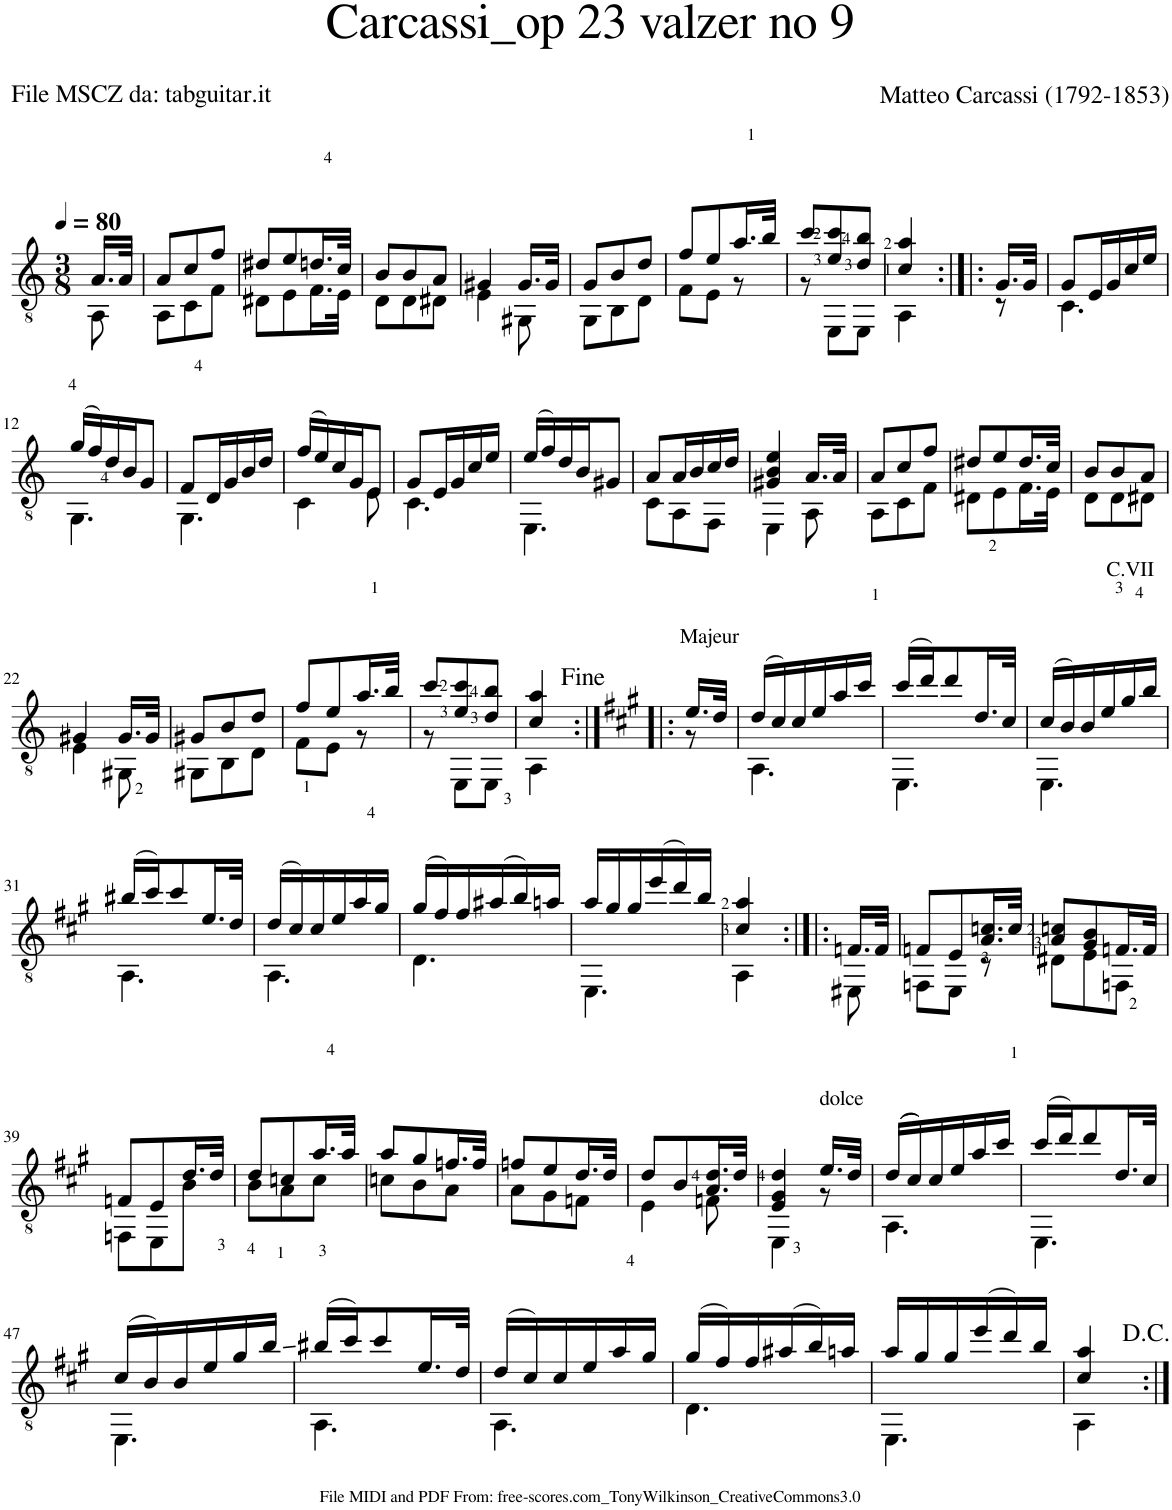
**kern
*part1
*staff1
*I"Guitar
*I'Guit.
*clefGv2
*k[]
*M3/8
*MM80
=1
*^
16.A/LL	8AA\
32A/JJk	.
=2	=2
8A/L	8AA\L
8c/	8C\
8f/J	8F\J
=3	=3
8d#X/L	8D#X\L
8e/	8E\
16.dn/L	16.F\L
32c/JJk	32E\JJk
=4	=4
8B/L	8D\L
8B/	8D\
8A/J	8D#X\J
=5	=5
4G#X/	4E\
16.G#/LL	8GG#X\
32G#/JJk	.
=6	=6
8G/L	8GG\L
8B/	8BB\
8d/J	8D\J
=7	=7
8f/L	8F\L
8e/	8E\J
16.a/L	8r
32b/JJk	.
=8	=8
8cc/L	8r
8e/ 8cc/	8EE\L
8d/ 8b/J	8EE\J
=9	=9
4c/ 4a/	4AA\
=10:|!|:	=10:|!|:
16.G/LL	8r
32G/JJk	.
=11	=11
8G/L	4.C\
16E/L	.
16G/	.
16c/	.
16e/JJ	.
!!LO:LB:g=z	!!
=12	=12
(16g/LL	4.GG\
16f/)	.
16d/	.
16B/J	.
8G/J	.
=13	=13
8F/L	4.GG\
16D/L	.
16G/	.
16B/	.
16d/JJ	.
=14	=14
(16f/LL	4C\
16e/)	.
16c/	.
16G/J	.
8E/J	8E\
=15	=15
8G/L	4.C\
16E/L	.
16G/	.
16c/	.
16e/JJ	.
=16	=16
(16e/LL	4.EE\
16f/)	.
16d/	.
16B/J	.
8G#X/J	.
=17	=17
8A/L	8C\L
16A/L	8AA\
16B/	.
16c/	8FF\J
16d/JJ	.
=18	=18
4G#X/ 4B/ 4e/	4EE\
16.A/LL	8AA\
32A/JJk	.
=19	=19
8A/L	8AA\L
8c/	8C\
8f/J	8F\J
=20	=20
8d#X/L	8D#X\L
8e/	8E\
16.d#/L	16.F\L
32c/JJk	32E\JJk
=21	=21
8B/L	8D\L
8B/	8D\
8A/J	8D#X\J
!!LO:LB:g=z	!!
=22	=22
4G#X/	4E\
16.G#/LL	8GG#X\
32G#/JJk	.
=23	=23
8G#X/L	8GG#X\L
8B/	8BB\
8d/J	8D\J
=24	=24
8f/L	8F\L
8e/	8E\J
16.a/L	8r
32b/JJk	.
=25	=25
8cc/L	8r
8e/ 8cc/	8EE\L
8d/ 8b/J	8EE\J
=26	=26
4c/ 4a/	4AA\
=27:|!|:	=27:|!|:
*k[f#c#g#]	*
!LO:TX:a:t=Majeur	!
16.e/LL	8r
32d/JJk	.
=28	=28
(16d/LL	4.AA\
16c#/)	.
16c#/	.
16e/	.
16a/	.
16cc#/JJ	.
=29	=29
(16cc#/LL	4.EE\
16dd/J)	.
8dd/	.
16.d/L	.
32c#/JJk	.
=30	=30
(16c#/LL	4.EE\
16B/)	.
16B/	.
!LO:TX:a:t=C.VII	!
16e/	.
16g#/	.
16b/JJ	.
!!LO:LB:g=z	!!
=31	=31
(16b#X/LL	4.AA\
16cc#/J)	.
8cc#/	.
16.e/L	.
32d/JJk	.
=32	=32
(16d/LL	4.AA\
16c#/)	.
16c#/	.
16e/	.
16a/	.
16g#/JJ	.
=33	=33
(16g#/LL	4.D\
16f#/)	.
16f#/	.
(16a#X/	.
16b/)	.
16an/JJ	.
=34	=34
16a/LL	4.EE\
16g#/	.
16g#/	.
(16ee/	.
16dd/)	.
16b/JJ	.
=35	=35
4c#/ 4a/	4AA\
=36:|!|:	=36:|!|:
16.Fn/LL	8EE#X\
32F/JJk	.
=37	=37
8Fn/L	8FFn\L
8E/	8EE\J
16.A/ 16.cn/L	8r
32c/JJk	.
=38	=38
8A/ 8cn/L	8D#X\L
8G#/ 8B/	8E\
16.Fn/L	8FFn\J
32F/JJk	.
!!LO:LB:g=z	!!
=39	=39
8Fn/L	8FFn\L
8E/	8EE\
16.d/L	8B\J
32d/JJk	.
=40	=40
8d/L	8B\L
8cn/	8A\
16.a/L	8c<\J
32a/JJk	.
=41	=41
8a/L	8cn\L
8g#/	8B\
16.fn/L	8A\J
32f/JJk	.
=42	=42
8fn/L	8A\L
8e/	8G#\
16.d/L	8Fn\J
32d/JJk	.
=43	=43
8d/L	4E\
8B/	.
16.A/ 16.d/L	8Fn\
32d/JJk	.
=44	=44
4E/ 4G#/ 4d/	4EE\
!LO:TX:a:t=dolce	!
16.e/LL	8r
32d/JJk	.
=45	=45
((16d/LL	4.AA\
16c#/))	.
16c#/	.
16e/	.
16a/	.
16cc#/JJ	.
=46	=46
(16cc#/LL	4.EE\
16dd/J)	.
8dd/	.
16.d/L	.
32c#/JJk	.
!!LO:LB:g=z	!!
=47	=47
(16c#/LL	4.EE\
16B/)	.
16B/	.
16e/	.
16g#/	.
16b/JJ	.
=48	=48
(16b#X/LL	4.AA\
16cc#/J)	.
8cc#/	.
16.e/L	.
32d/JJk	.
=49	=49
(16d/LL	4.AA\
16c#/)	.
16c#/	.
16e/	.
16a/	.
16g#/JJ	.
=50	=50
(16g#/LL	4.D\
16f#/)	.
16f#/	.
(16a#X/	.
16b/)	.
16an/JJ	.
=51	=51
16a/LL	4.EE\
16g#/	.
16g#/	.
(16ee/	.
16dd/)	.
16b/JJ	.
=52	=52
4c#/ 4a/	4AA\
*v	*v
=:|!
*-
